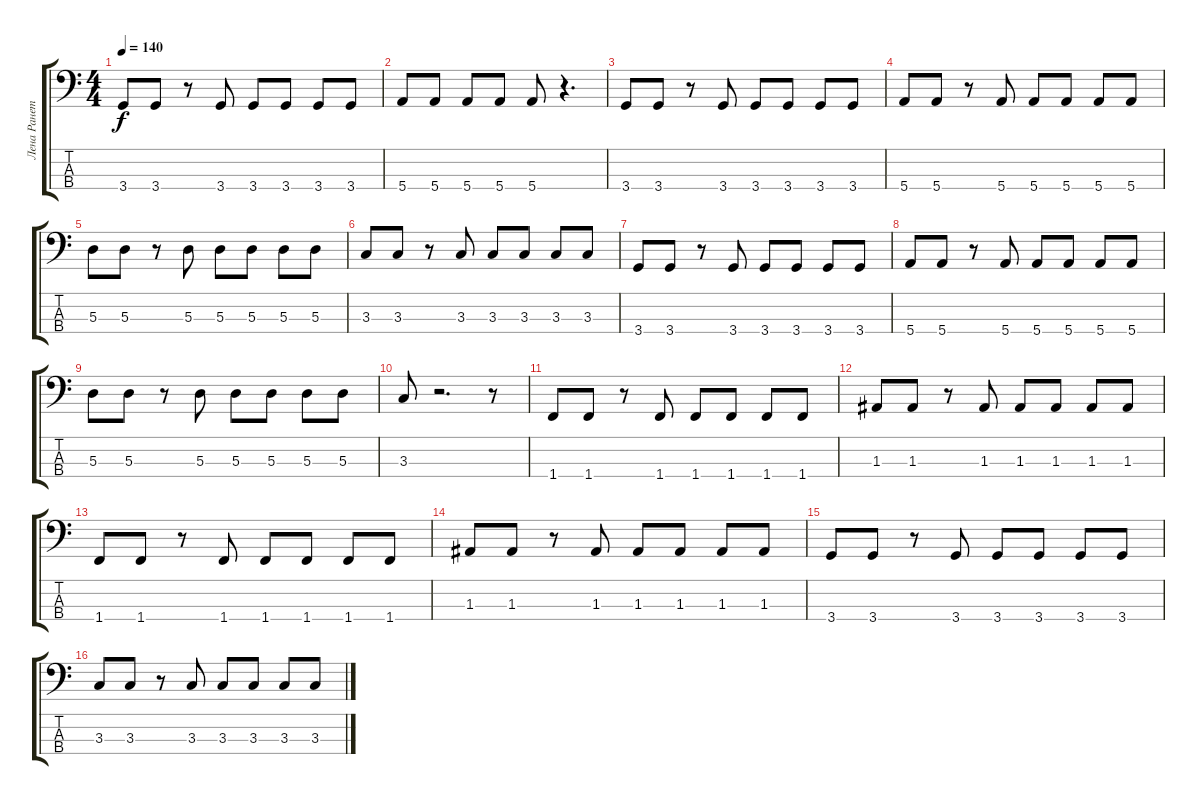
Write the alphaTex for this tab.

\track ("Лена Ранетка" "Лена Ранет") {instrument electricbassfinger}
\staff {score tabs}
\tuning (G2 D2 A1 E1) {hide}
\ts (4 4)
\tempo 140
\clef f4
\ks c
3.4.8{dy f} 3.4.8 r.8 3.4.8 3.4.8 3.4.8 3.4.8 3.4.8 |
5.4.8 5.4.8 5.4.8 5.4.8 5.4.8 r.4{d} |
3.4.8 3.4.8 r.8 3.4.8 3.4.8 3.4.8 3.4.8 3.4.8 |
5.4.8 5.4.8 r.8 5.4.8 5.4.8 5.4.8 5.4.8 5.4.8 |
5.3.8 5.3.8 r.8 5.3.8 5.3.8 5.3.8 5.3.8 5.3.8 |
3.3.8 3.3.8 r.8 3.3.8 3.3.8 3.3.8 3.3.8 3.3.8 |
3.4.8 3.4.8 r.8 3.4.8 3.4.8 3.4.8 3.4.8 3.4.8 |
5.4.8 5.4.8 r.8 5.4.8 5.4.8 5.4.8 5.4.8 5.4.8 |
5.3.8 5.3.8 r.8 5.3.8 5.3.8 5.3.8 5.3.8 5.3.8 |
3.3.8 r.2{d} r.8 |
1.4.8 1.4.8 r.8 1.4.8 1.4.8 1.4.8 1.4.8 1.4.8 |
1.3.8 1.3.8 r.8 1.3.8 1.3.8 1.3.8 1.3.8 1.3.8 |
1.4.8 1.4.8 r.8 1.4.8 1.4.8 1.4.8 1.4.8 1.4.8 |
1.3.8 1.3.8 r.8 1.3.8 1.3.8 1.3.8 1.3.8 1.3.8 |
3.4.8 3.4.8 r.8 3.4.8 3.4.8 3.4.8 3.4.8 3.4.8 |
3.3.8 3.3.8 r.8 3.3.8 3.3.8 3.3.8 3.3.8 3.3.8
